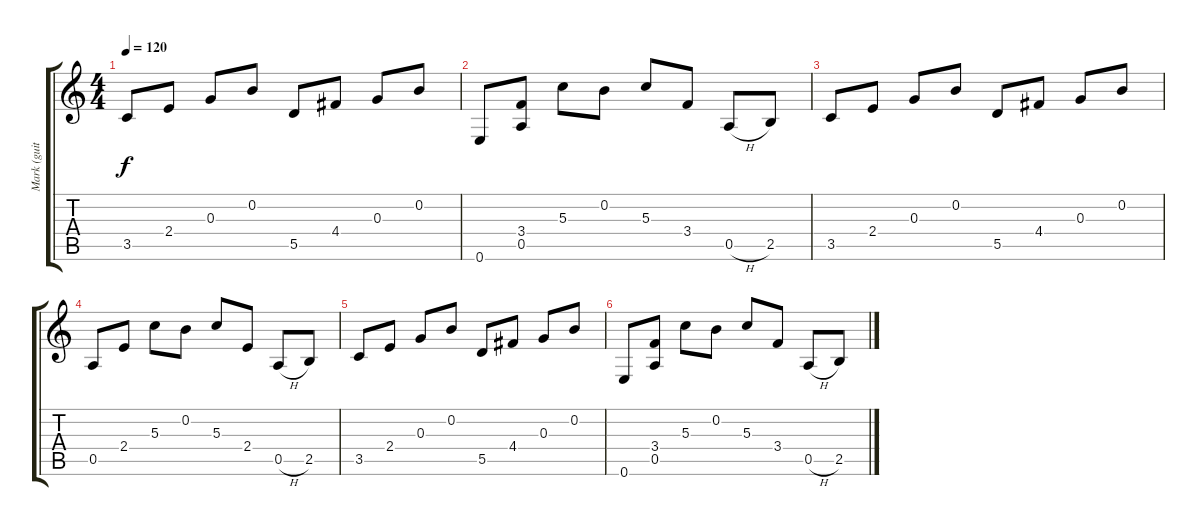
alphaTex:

\track ("Mark (guitar) " "Mark (guit") {instrument electricguitarclean}
\staff {score tabs}
\tuning (E4 B3 G3 D3 A2 E2) {hide}
\ts (4 4)
\tempo 120
\clef g2
\ks c
3.5.8{dy f} 2.4.8 0.3.8 0.2.8 5.5.8 4.4.8 0.3.8 0.2.8 |
0.6.8 (3.4 0.5).8 5.3.8 0.2.8 5.3.8 3.4.8 0.5{h}.8 2.5.8 |
3.5.8 2.4.8 0.3.8 0.2.8 5.5.8 4.4.8 0.3.8 0.2.8 |
0.5.8 2.4.8 5.3.8 0.2.8 5.3.8 2.4.8 0.5{h}.8 2.5.8 |
3.5.8 2.4.8 0.3.8 0.2.8 5.5.8 4.4.8 0.3.8 0.2.8 |
0.6.8 (3.4 0.5).8 5.3.8 0.2.8 5.3.8 3.4.8 0.5{h}.8 2.5.8
